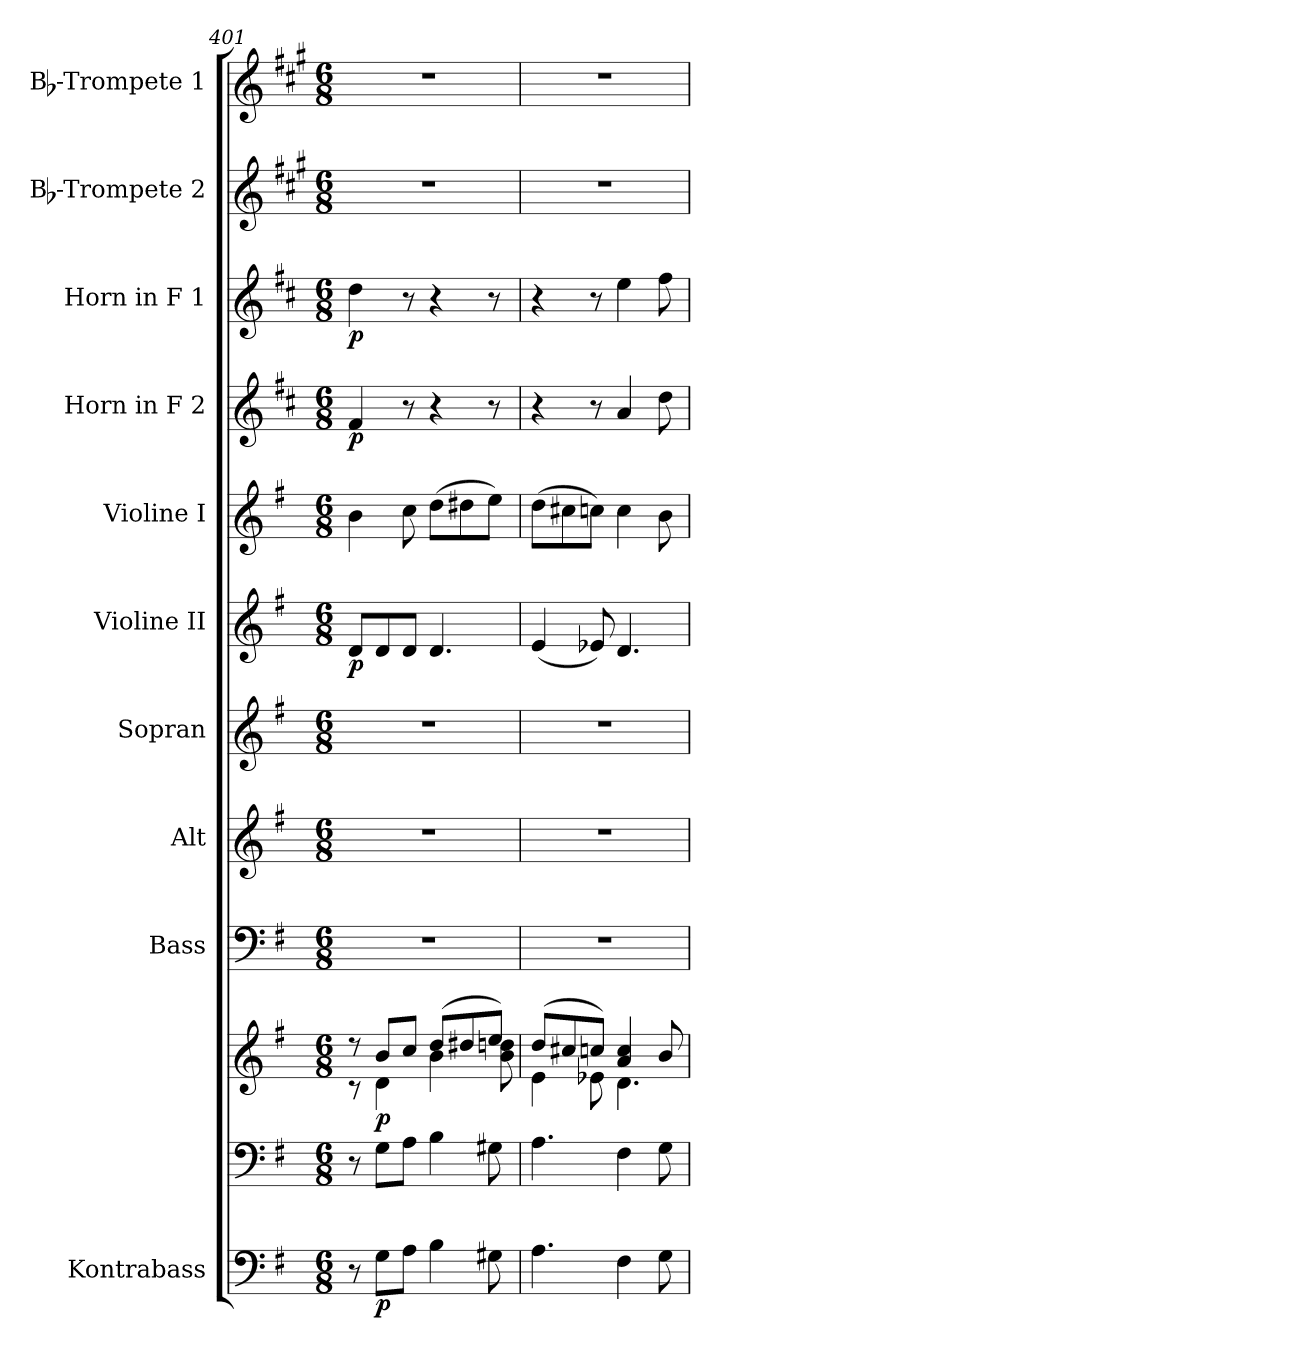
**kern	**dynam	**kern	**kern	**dynam	**kern	**kern	**kern	**kern	**dynam	**kern	**kern	**dynam	**kern	**dynam	**kern	**kern
*part11	*part11	*part10	*part10	*part10	*part9	*part8	*part7	*part6	*part6	*part5	*part4	*part4	*part3	*part3	*part2	*part1
*staff12	*staff12	*staff11	*staff10	*staff10/11	*staff9	*staff8	*staff7	*staff6	*staff6	*staff5	*staff4	*staff4	*staff3	*staff3	*staff2	*staff1
*I"Kontrabass	*	*	*	*	*I"Bass	*I"Alt	*I"Sopran	*I"Violine II	*	*I"Violine I	*I"Horn in F 2	*	*I"Horn in F 1	*	*I"Bb-Trompete 2	*I"Bb-Trompete 1
*I'Kb.	*	*	*	*	*I'B.	*I'A.	*I'S.	*I'Vl. II	*	*I'Vl. I	*	*	*	*	*I'Bb Trp. 2	*I'Bb Trp. 1
*clefF4	*	*clefF4	*clefG2	*	*clefF4	*clefG2	*clefG2	*clefG2	*	*clefG2	*clefG2	*	*clefG2	*	*clefG2	*clefG2
*ITrd7c12	*	*	*	*	*	*	*	*	*	*	*ITrd4c7	*	*ITrd4c7	*	*ITrd1c2	*ITrd1c2
*k[f#]	*	*k[f#]	*k[f#]	*	*k[f#]	*k[f#]	*k[f#]	*k[f#]	*	*k[f#]	*k[f#]	*	*k[f#]	*	*k[f#]	*k[f#]
*G:	*	*G:	*G:	*	*G:	*G:	*G:	*G:	*	*G:	*G:	*	*G:	*	*G:	*G:
*M6/8	*	*M6/8	*M6/8	*	*M6/8	*M6/8	*M6/8	*M6/8	*	*M6/8	*M6/8	*	*M6/8	*	*M6/8	*M6/8
=401	=401	=401	=401	=401	=401	=401	=401	=401	=401	=401	=401	=401	=401	=401	=401	=401
*	*	*	*^	*	*	*	*	*	*	*	*	*	*	*	*	*
!	!	!	!	!	!	!	!	!	!	!LO:DY:b	!	!	!LO:DY:b	!	!LO:DY:b	!	!
8r	.	8r	8r	8r	.	2.r	2.r	2.r	8d/L	p	4b\	4B/	p	4g\	p	2.r	2.r
!	!LO:DY:b	!	!	!	!LO:DY:b	!	!	!	!	!	!	!	!	!	!	!	!
8GG\L	p	8G\L	8b/L	4d\	p	.	.	.	8d/	.	.	.	.	.	.	.	.
8AA\J	.	8A\J	8cc/J	.	.	.	.	.	8d/J	.	8cc\	8r	.	8r	.	.	.
4BB\	.	4B\	(>8dd/L	4b\	.	.	.	.	4.d/	.	(>8dd\L	4r	.	4r	.	.	.
.	.	.	8dd#X/	.	.	.	.	.	.	.	8dd#X\	.	.	.	.	.	.
8GG#X\	.	8G#X\	8ee/J)	8b\ 8dd\	.	.	.	.	.	.	8ee\J)	8r	.	8r	.	.	.
=402	=402	=402	=402	=402	=402	=402	=402	=402	=402	=402	=402	=402	=402	=402	=402	=402	=402
4.AA\	.	4.A\	(>8dd/L	4e\	.	2.r	2.r	2.r	(<4e/	.	(>8dd\L	4r	.	4r	.	2.r	2.r
.	.	.	8cc#X/	.	.	.	.	.	.	.	8cc#X\	.	.	.	.	.	.
.	.	.	8ccn/J)	8e-X\	.	.	.	.	8e-X/)	.	8ccn\J)	8r	.	8r	.	.	.
4FF#\	.	4F#\	4a/ 4cc/	4.d\	.	.	.	.	4.d/	.	4cc\	4d/	.	4a\	.	.	.
8GG\	.	8G\	8b/	.	.	.	.	.	.	.	8b\	8g\	.	8b\	.	.	.
*	*	*	*v	*v	*	*	*	*	*	*	*	*	*	*	*	*	*
=	=	=	=	=	=	=	=	=	=	=	=	=	=	=	=	=
*-	*-	*-	*-	*-	*-	*-	*-	*-	*-	*-	*-	*-	*-	*-	*-	*-
